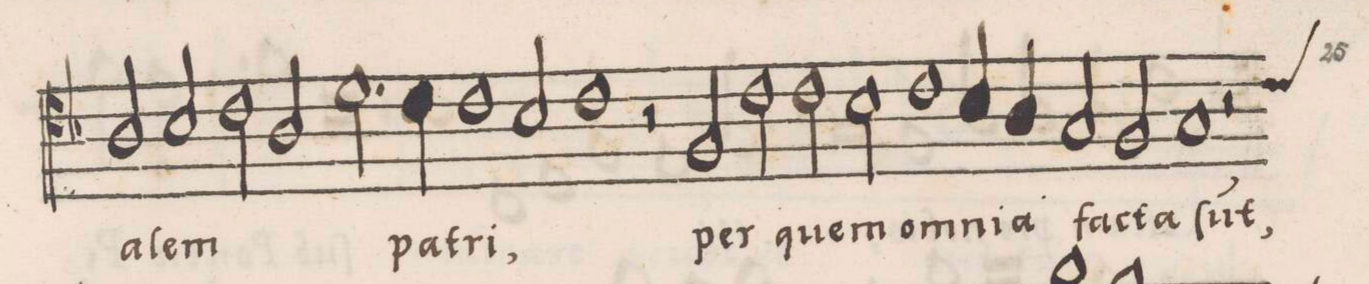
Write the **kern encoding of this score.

**kern	**text
*I"ALTVS	*
*clefC4	*
*k[b-]	*
*met(C|)	*
*M2/1	*
2A/	-a-
=49-	=49-
2B-/	-lem
2c\	.
2A/	.
2.d\	.
=50-	=50-
4c\	pa-
1c	-tri,
2B-/	.
=51-	=51-
1c	.
2r	.
2F/	per
=52-	=52-
2c\	.
2c\	quem
2B-\	.
1c\	om-
=53-	=53-
4B-/	-ni-
4A/	-a
2G/	fac-
2F/	-ta
=54-	=54-
1G	ſu(n)t,
2r	.
*custos:c	*
*-	*-
